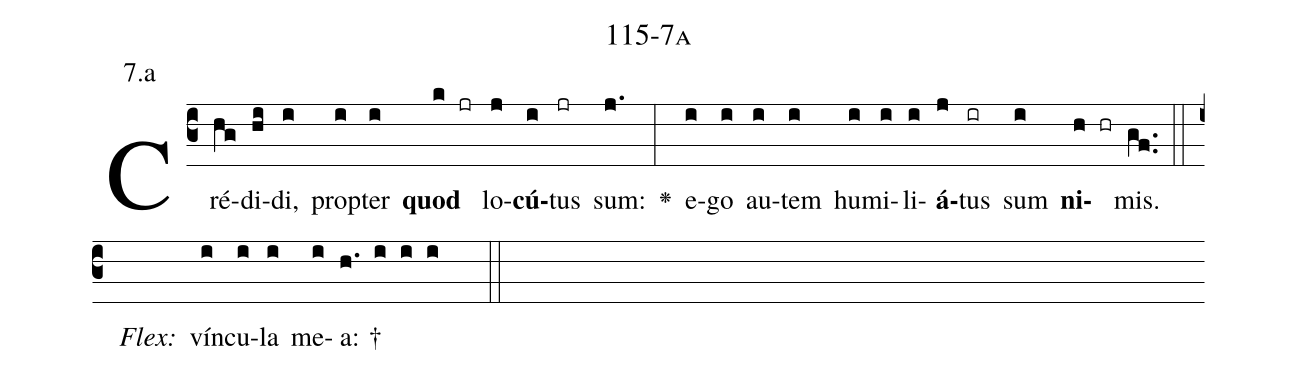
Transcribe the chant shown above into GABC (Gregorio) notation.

name: 115-7a;
annotation: 7.a;
%%
(c3)Cré(hg)di(hi)di,(i) prop(i)ter(i) <b>quod</b>(k jr) lo(j)<b>cú</b>(i)tus(jr) sum:(j.) <v>\greheightstar</v>(:) e(i)go(i) au(i)tem(i) hu(i)mi(i)li(i)<b>á</b>(j)tus(ir) sum(i) <b>ni</b>(h hr)mis.(gf..) (::)
<i>Flex:</i>()  vín(i)cu(i)la(i) me(i)a: †(h. i i i  ::)

%E(i) u(i) o(j) u(i) a(h) e.(gf..) (::)
